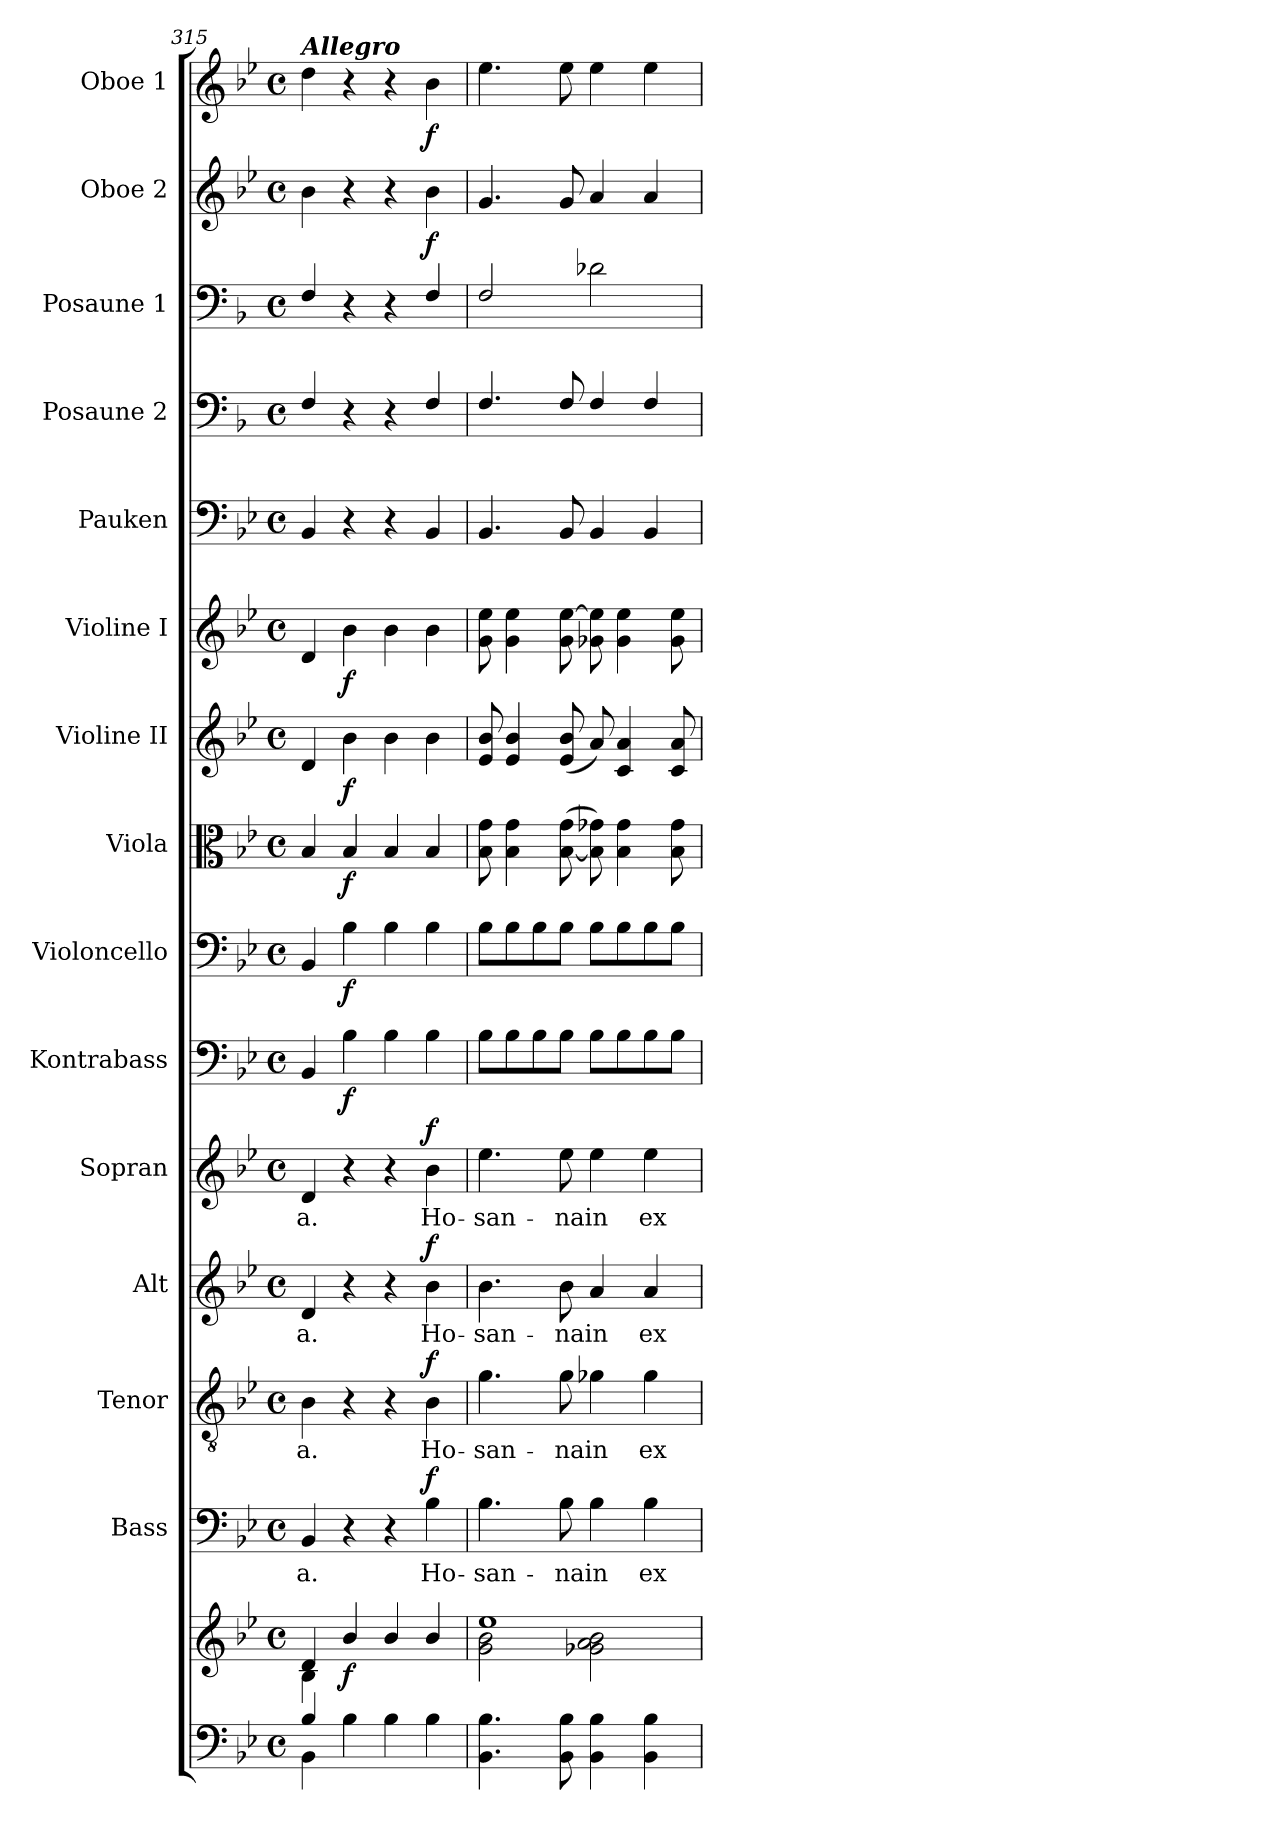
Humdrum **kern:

**kern	**kern	**dynam	**kern	**text	**dynam	**kern	**text	**dynam	**kern	**text	**dynam	**kern	**text	**dynam	**kern	**dynam	**kern	**dynam	**kern	**dynam	**kern	**dynam	**kern	**dynam	**kern	**kern	**kern	**kern	**dynam	**kern	**dynam
*part15	*part15	*part15	*part14	*part14	*part14	*part13	*part13	*part13	*part12	*part12	*part12	*part11	*part11	*part11	*part10	*part10	*part9	*part9	*part8	*part8	*part7	*part7	*part6	*part6	*part5	*part4	*part3	*part2	*part2	*part1	*part1
*staff16	*staff15	*staff15/16	*staff14	*staff14	*staff14	*staff13	*staff13	*staff13	*staff12	*staff12	*staff12	*staff11	*staff11	*staff11	*staff10	*staff10	*staff9	*staff9	*staff8	*staff8	*staff7	*staff7	*staff6	*staff6	*staff5	*staff4	*staff3	*staff2	*staff2	*staff1	*staff1
*	*	*	*I"Bass	*	*	*I"Tenor	*	*	*I"Alt	*	*	*I"Sopran	*	*	*I"Kontrabass	*	*I"Violoncello	*	*I"Viola	*	*I"Violine II	*	*I"Violine I	*	*I"Pauken	*I"Posaune 2	*I"Posaune 1	*I"Oboe 2	*	*I"Oboe 1	*
*	*	*	*I'B.	*	*	*I'T.	*	*	*I'A.	*	*	*I'S.	*	*	*I'Kb.	*	*I'Vc.	*	*I'Vla.	*	*I'Vl. II	*	*I'Vl. I	*	*I'Pk.	*I'Pos. 2	*I'Pos. 1	*I'Ob. 2	*	*I'Ob. 1	*
!!LO:PB:g=z
*clefF4	*clefG2	*	*clefF4	*	*	*clefGv2	*	*	*clefG2	*	*	*clefG2	*	*	*clefF4	*	*clefF4	*	*clefC3	*	*clefG2	*	*clefG2	*	*clefF4	*clefF4	*clefF4	*clefG2	*	*clefG2	*
*	*	*	*	*	*	*	*	*	*	*	*	*	*	*	*ITrd7c12	*	*	*	*	*	*	*	*	*	*	*ITrd4c7	*ITrd4c7	*	*	*	*
*k[b-e-]	*k[b-e-]	*	*k[b-e-]	*	*	*k[b-e-]	*	*	*k[b-e-]	*	*	*k[b-e-]	*	*	*k[b-e-]	*	*k[b-e-]	*	*k[b-e-]	*	*k[b-e-]	*	*k[b-e-]	*	*k[b-e-]	*k[b-e-]	*k[b-e-]	*k[b-e-]	*	*k[b-e-]	*
*B-:	*B-:	*	*B-:	*	*	*B-:	*	*	*B-:	*	*	*B-:	*	*	*B-:	*	*B-:	*	*B-:	*	*B-:	*	*B-:	*	*B-:	*B-:	*B-:	*B-:	*	*B-:	*
*M4/4	*M4/4	*	*M4/4	*	*	*M4/4	*	*	*M4/4	*	*	*M4/4	*	*	*M4/4	*	*M4/4	*	*M4/4	*	*M4/4	*	*M4/4	*	*M4/4	*M4/4	*M4/4	*M4/4	*	*M4/4	*
*met(c)	*met(c)	*	*met(c)	*	*	*met(c)	*	*	*met(c)	*	*	*met(c)	*	*	*met(c)	*	*met(c)	*	*met(c)	*	*met(c)	*	*met(c)	*	*met(c)	*met(c)	*met(c)	*met(c)	*	*met(c)	*
=315	=315	=315	=315	=315	=315	=315	=315	=315	=315	=315	=315	=315	=315	=315	=315	=315	=315	=315	=315	=315	=315	=315	=315	=315	=315	=315	=315	=315	=315	=315	=315
*^	*^	*	*	*	*	*	*	*	*	*	*	*	*	*	*	*	*	*	*	*	*	*	*	*	*	*	*	*	*	*	*
!	!	!	!	!	!	!	!	!	!	!	!	!	!	!	!	!	!	!	!	!	!	!	!	!	!	!	!	!	!	!	!	!LO:TX:a:Bi:t=Allegro	!
!	!	!	!	!	!	!LO:LY:b	!	!	!LO:LY:b	!	!	!LO:LY:b	!	!	!LO:LY:b	!	!	!	!	!	!	!	!	!	!	!	!	!	!	!	!	!	!
4B-/	4BB-\	4d/	4B-\	.	4BB-/	-a.	.	4B-\	-a.	.	4d/	-a.	.	4d/	-a.	.	4BBB-/	.	4BB-/	.	4B-/	.	4d/	.	4d/	.	4BB-/	4BB-/	4BB-/	4b-\	.	4dd\	.
!	!	!	!	!LO:DY:b	!	!	!	!	!	!	!	!	!	!	!	!	!	!LO:DY:b	!	!LO:DY:b	!	!LO:DY:b	!	!LO:DY:b	!	!LO:DY:b	!	!	!	!	!	!	!
4B-\	2.ryy	4b-/	4ryy	f	4r	.	.	4r	.	.	4r	.	.	4r	.	.	4BB-\	f	4B-\	f	4B-/	f	4b-\	f	4b-\	f	4r	4r	4r	4r	.	4r	.
4B-\	.	4b-/	4ryy	.	4r	.	.	4r	.	.	4r	.	.	4r	.	.	4BB-\	.	4B-\	.	4B-/	.	4b-\	.	4b-\	.	4r	4r	4r	4r	.	4r	.
!	!	!	!	!	!	!LO:LY:b	!LO:DY:a	!	!LO:LY:b	!LO:DY:a	!	!LO:LY:b	!LO:DY:a	!	!LO:LY:b	!LO:DY:a	!	!	!	!	!	!	!	!	!	!	!	!	!	!	!LO:DY:b	!	!LO:DY:b
4B-\	.	4b-/	4ryy	.	4B-\	Ho-	f	4B-\	Ho-	f	4b-\	Ho-	f	4b-\	Ho-	f	4BB-\	.	4B-\	.	4B-/	.	4b-\	.	4b-\	.	4BB-/	4BB-/	4BB-/	4b-\	f	4b-\	f
*v	*v	*	*	*	*	*	*	*	*	*	*	*	*	*	*	*	*	*	*	*	*	*	*	*	*	*	*	*	*	*	*	*	*
=316	=316	=316	=316	=316	=316	=316	=316	=316	=316	=316	=316	=316	=316	=316	=316	=316	=316	=316	=316	=316	=316	=316	=316	=316	=316	=316	=316	=316	=316	=316	=316	=316
!	!	!	!	!	!LO:LY:b	!	!	!LO:LY:b	!	!	!LO:LY:b	!	!	!LO:LY:b	!	!	!	!	!	!	!	!	!	!	!	!	!	!	!	!	!	!
4.BB-\ 4.B-\	1ee-	2g\ 2b-\	.	4.B-\	-san-	.	4.g\	-san-	.	4.b-\	-san-	.	4.ee-\	-san-	.	8BB-\L	.	8B-\L	.	8B-\ 8g\	.	8e-/ 8b-/	.	8g\ 8ee-\	.	4.BB-/	4.BB-/	2BB-/	4.g/	.	4.ee-\	.
.	.	.	.	.	.	.	.	.	.	.	.	.	.	.	.	8BB-\	.	8B-\	.	4B-\ 4g\	.	4e-/ 4b-/	.	4g\ 4ee-\	.	.	.	.	.	.	.	.
.	.	.	.	.	.	.	.	.	.	.	.	.	.	.	.	8BB-\	.	8B-\	.	.	.	.	.	.	.	.	.	.	.	.	.	.
!	!	!	!	!	!LO:LY:b	!	!	!LO:LY:b	!	!	!LO:LY:b	!	!	!LO:LY:b	!	!	!	!	!	!	!	!	!	!	!	!	!	!	!	!	!	!
8BB-\ 8B-\	.	.	.	8B-\	-na	.	8g\	-na	.	8b-\	-na	.	8ee-\	-na	.	8BB-\J	.	8B-\J	.	(>[<8B-\ 8g\	.	(<8e-/ 8b-/	.	8g\ [8ee-\	.	8BB-/	8BB-/	.	8g/	.	8ee-\	.
!	!	!	!	!	!LO:LY:b	!	!	!LO:LY:b	!	!	!LO:LY:b	!	!	!LO:LY:b	!	!	!	!	!	!	!	!	!	!	!	!	!	!	!	!	!	!
4BB-\ 4B-\	.	2g-X\ 2a\ 2b-\	.	4B-\	in	.	4g-X\	in	.	4a/	in	.	4ee-\	in	.	8BB-\L	.	8B-\L	.	8B-\] 8g-X\)	.	8a/)	.	8g-X\ 8ee-\]	.	4BB-/	4BB-/	2G-X\	4a/	.	4ee-\	.
.	.	.	.	.	.	.	.	.	.	.	.	.	.	.	.	8BB-\	.	8B-\	.	4B-\ 4g-\	.	4c/ 4a/	.	4g-\ 4ee-\	.	.	.	.	.	.	.	.
!	!	!	!	!	!LO:LY:b	!	!	!LO:LY:b	!	!	!LO:LY:b	!	!	!LO:LY:b	!	!	!	!	!	!	!	!	!	!	!	!	!	!	!	!	!	!
4BB-\ 4B-\	.	.	.	4B-\	ex-	.	4g-\	ex-	.	4a/	ex-	.	4ee-\	ex-	.	8BB-\	.	8B-\	.	.	.	.	.	.	.	4BB-/	4BB-/	.	4a/	.	4ee-\	.
.	.	.	.	.	.	.	.	.	.	.	.	.	.	.	.	8BB-\J	.	8B-\J	.	8B-\ 8g-\	.	8c/ 8a/	.	8g-\ 8ee-\	.	.	.	.	.	.	.	.
*	*v	*v	*	*	*	*	*	*	*	*	*	*	*	*	*	*	*	*	*	*	*	*	*	*	*	*	*	*	*	*	*	*
=	=	=	=	=	=	=	=	=	=	=	=	=	=	=	=	=	=	=	=	=	=	=	=	=	=	=	=	=	=	=	=
*-	*-	*-	*-	*-	*-	*-	*-	*-	*-	*-	*-	*-	*-	*-	*-	*-	*-	*-	*-	*-	*-	*-	*-	*-	*-	*-	*-	*-	*-	*-	*-
